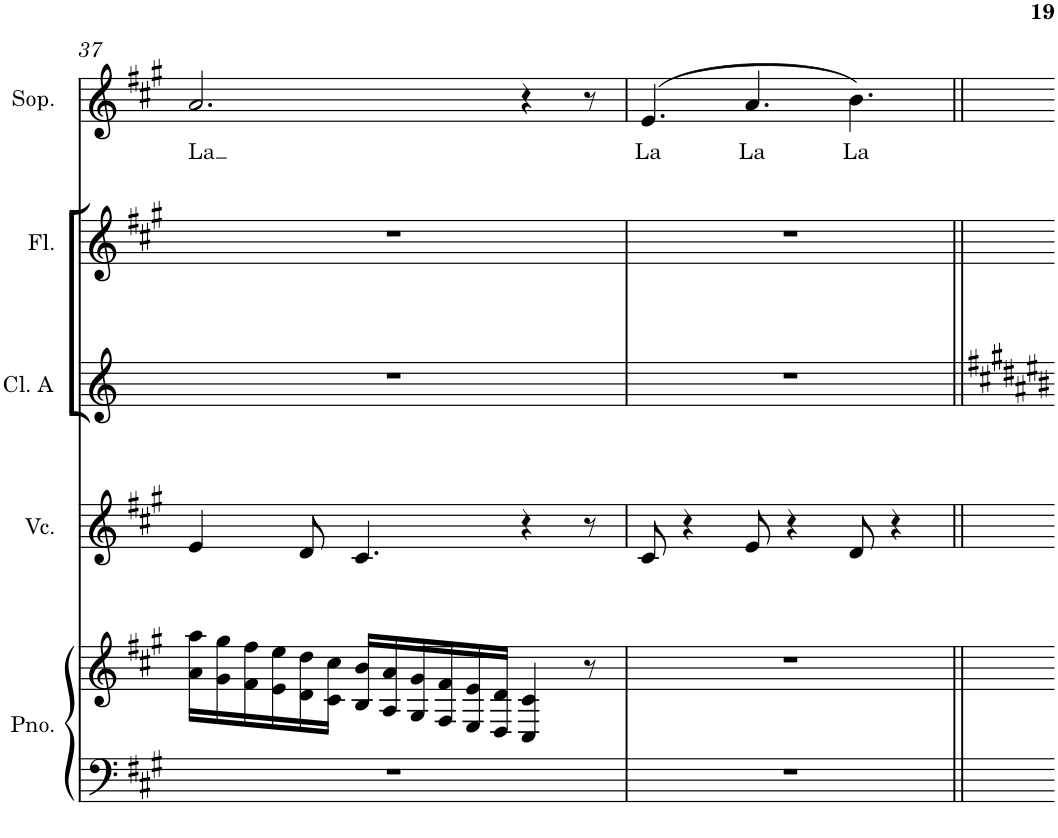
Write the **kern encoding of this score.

**kern	**kern	**kern	**kern	**kern	**kern	**text
*part5	*part5	*part4	*part3	*part2	*part1	*part1
*staff6	*staff5	*staff4	*staff3	*staff2	*staff1	*staff1
*I"Grand Piano	*	*I"Violoncello	*I"Clarinet	*I"Flute	*I"Soprano	*
*I'Pno.	*	*I'Vc.	*I'Cl.	*I'Fl.	*I'Sop.	*
!!LO:PB:g=z
*clefF4	*clefG2	*clefG2	*clefG2	*clefG2	*clefG2	*
*	*	*	*Trd2c3	*	*	*
*k[f#c#g#]	*k[f#c#g#]	*k[f#c#g#]	*k[]	*k[f#c#g#]	*k[f#c#g#]	*
*A:	*A:	*A:	*C:	*A:	*A:	*
*M9/8	*M9/8	*M9/8	*M9/8	*M9/8	*M9/8	*
=37	=37	=37	=37	=37	=37	=37
!	!	!	!	!	!	!LO:LY:b
8%9r	16a\ 16aa\LL	4e/	8%9r	8%9r	2.a/	La
.	16g#\ 16gg#\	.	.	.	.	.
.	16f#\ 16ff#\	.	.	.	.	.
.	16e\ 16ee\	.	.	.	.	.
.	16d\ 16dd\	8d/	.	.	.	.
.	16c#\ 16cc#\JJ	.	.	.	.	.
.	16B/ 16b/LL	4.c#/	.	.	.	.
.	16A/ 16a/	.	.	.	.	.
.	16G#/ 16g#/	.	.	.	.	.
.	16F#/ 16f#/	.	.	.	.	.
.	16E/ 16e/	.	.	.	.	.
.	16D/ 16d/JJ	.	.	.	.	.
.	4C#/ 4c#/	4r	.	.	4r	.
.	8r	8r	.	.	8r	.
=38	=38	=38	=38	=38	=38	=38
!	!	!	!	!	!	!LO:LY:b
8%9r	8%9r	8c#/	8%9r	8%9r	(4.e/	La
.	.	4r	.	.	.	.
!	!	!	!	!	!	!LO:LY:b
.	.	8e/	.	.	4.a/	La
.	.	4r	.	.	.	.
!	!	!	!	!	!	!LO:LY:b
.	.	8d/	.	.	4.b\)	La
.	.	4r	.	.	.	.
=||	=||	=||	=||	=||	=||	=||
*-	*-	*-	*-	*-	*-	*-
